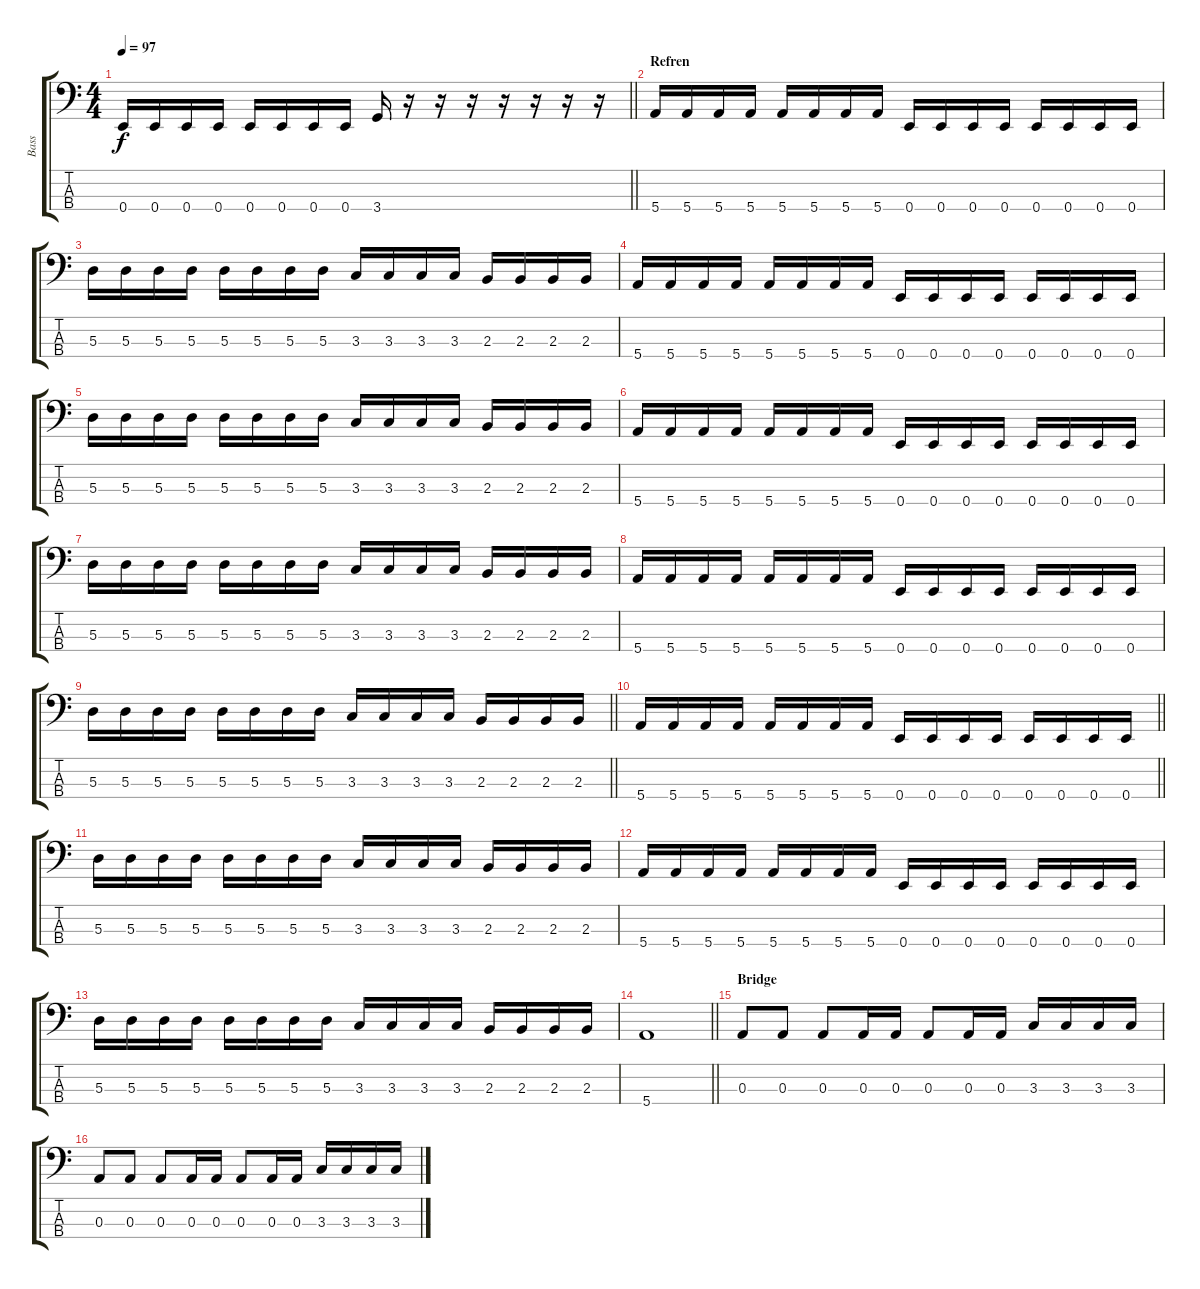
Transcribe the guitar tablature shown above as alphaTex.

\track ("Bass" "Bass") {instrument electricbassfinger}
\staff {score tabs}
\tuning (G2 D2 A1 E1) {hide}
\ts (4 4)
\tempo 97
\clef f4
\barLineRight lightlight
\ks c
0.4.16{dy f} 0.4.16 0.4.16 0.4.16 0.4.16 0.4.16 0.4.16 0.4.16 3.4.16 r.16 r.16 r.16 r.16 r.16 r.16 r.16 |
\section ("" "Refren")
5.4.16 5.4.16 5.4.16 5.4.16 5.4.16 5.4.16 5.4.16 5.4.16 0.4.16 0.4.16 0.4.16 0.4.16 0.4.16 0.4.16 0.4.16 0.4.16 |
5.3.16 5.3.16 5.3.16 5.3.16 5.3.16 5.3.16 5.3.16 5.3.16 3.3.16 3.3.16 3.3.16 3.3.16 2.3.16 2.3.16 2.3.16 2.3.16 |
5.4.16 5.4.16 5.4.16 5.4.16 5.4.16 5.4.16 5.4.16 5.4.16 0.4.16 0.4.16 0.4.16 0.4.16 0.4.16 0.4.16 0.4.16 0.4.16 |
5.3.16 5.3.16 5.3.16 5.3.16 5.3.16 5.3.16 5.3.16 5.3.16 3.3.16 3.3.16 3.3.16 3.3.16 2.3.16 2.3.16 2.3.16 2.3.16 |
5.4.16 5.4.16 5.4.16 5.4.16 5.4.16 5.4.16 5.4.16 5.4.16 0.4.16 0.4.16 0.4.16 0.4.16 0.4.16 0.4.16 0.4.16 0.4.16 |
5.3.16 5.3.16 5.3.16 5.3.16 5.3.16 5.3.16 5.3.16 5.3.16 3.3.16 3.3.16 3.3.16 3.3.16 2.3.16 2.3.16 2.3.16 2.3.16 |
5.4.16 5.4.16 5.4.16 5.4.16 5.4.16 5.4.16 5.4.16 5.4.16 0.4.16 0.4.16 0.4.16 0.4.16 0.4.16 0.4.16 0.4.16 0.4.16 |
\barLineRight lightlight
5.3.16 5.3.16 5.3.16 5.3.16 5.3.16 5.3.16 5.3.16 5.3.16 3.3.16 3.3.16 3.3.16 3.3.16 2.3.16 2.3.16 2.3.16 2.3.16 |
\barLineRight lightlight
5.4.16 5.4.16 5.4.16 5.4.16 5.4.16 5.4.16 5.4.16 5.4.16 0.4.16 0.4.16 0.4.16 0.4.16 0.4.16 0.4.16 0.4.16 0.4.16 |
5.3.16 5.3.16 5.3.16 5.3.16 5.3.16 5.3.16 5.3.16 5.3.16 3.3.16 3.3.16 3.3.16 3.3.16 2.3.16 2.3.16 2.3.16 2.3.16 |
5.4.16 5.4.16 5.4.16 5.4.16 5.4.16 5.4.16 5.4.16 5.4.16 0.4.16 0.4.16 0.4.16 0.4.16 0.4.16 0.4.16 0.4.16 0.4.16 |
5.3.16 5.3.16 5.3.16 5.3.16 5.3.16 5.3.16 5.3.16 5.3.16 3.3.16 3.3.16 3.3.16 3.3.16 2.3.16 2.3.16 2.3.16 2.3.16 |
\barLineRight lightlight
5.4.1 |
\section ("" "Bridge")
0.3.8 0.3.8 0.3.8 0.3.16 0.3.16 0.3.8 0.3.16 0.3.16 3.3.16 3.3.16 3.3.16 3.3.16 |
0.3.8 0.3.8 0.3.8 0.3.16 0.3.16 0.3.8 0.3.16 0.3.16 3.3.16 3.3.16 3.3.16 3.3.16
